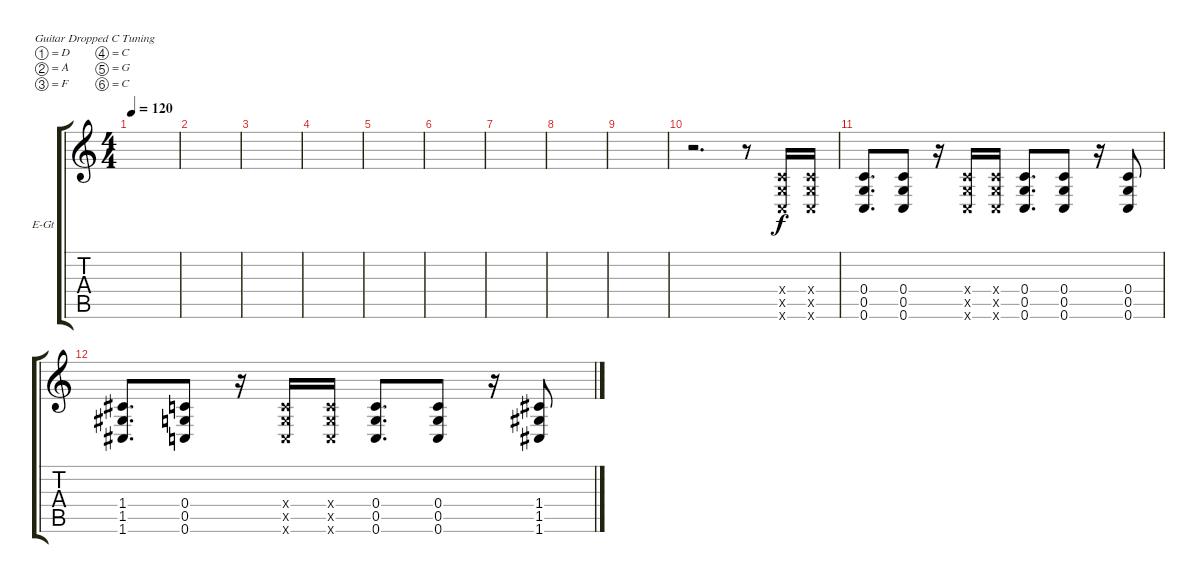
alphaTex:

\defaultSystemsLayout 4
\bracketExtendMode groupsimilarinstruments
\firstSystemTrackNameOrientation horizontal
\otherSystemsTrackNameOrientation horizontal
\track ("Aoi II" "E-Gt") {instrument distortionguitar}
\staff {score tabs}
\tuning (D4 A3 F3 C3 G2 C2)
\ts (4 4)
\tempo 120
\clef g2
\ks c
|
|
|
|
|
|
|
|
|
r.2{d} r.8 (0.6{x} 0.5{x} 0.4{x}).16 (0.6{x} 0.5{x} 0.4{x}).16 |
(0.6 0.5 0.4).8{d} (0.6 0.5 0.4).8 r.16 (0.6{x} 0.5{x} 0.4{x}).16 (0.6{x} 0.5{x} 0.4{x}).16 (0.6 0.5 0.4).8{d} (0.6 0.5 0.4).8 r.16 (0.6 0.5 0.4).8 |
(1.6 1.5 1.4).8{d} (0.6 0.5 0.4).8 r.16 (0.6{x} 0.5{x} 0.4{x}).16 (0.6{x} 0.5{x} 0.4{x}).16 (0.6 0.5 0.4).8{d} (0.6 0.5 0.4).8 r.16 (1.6 1.5 1.4).8
